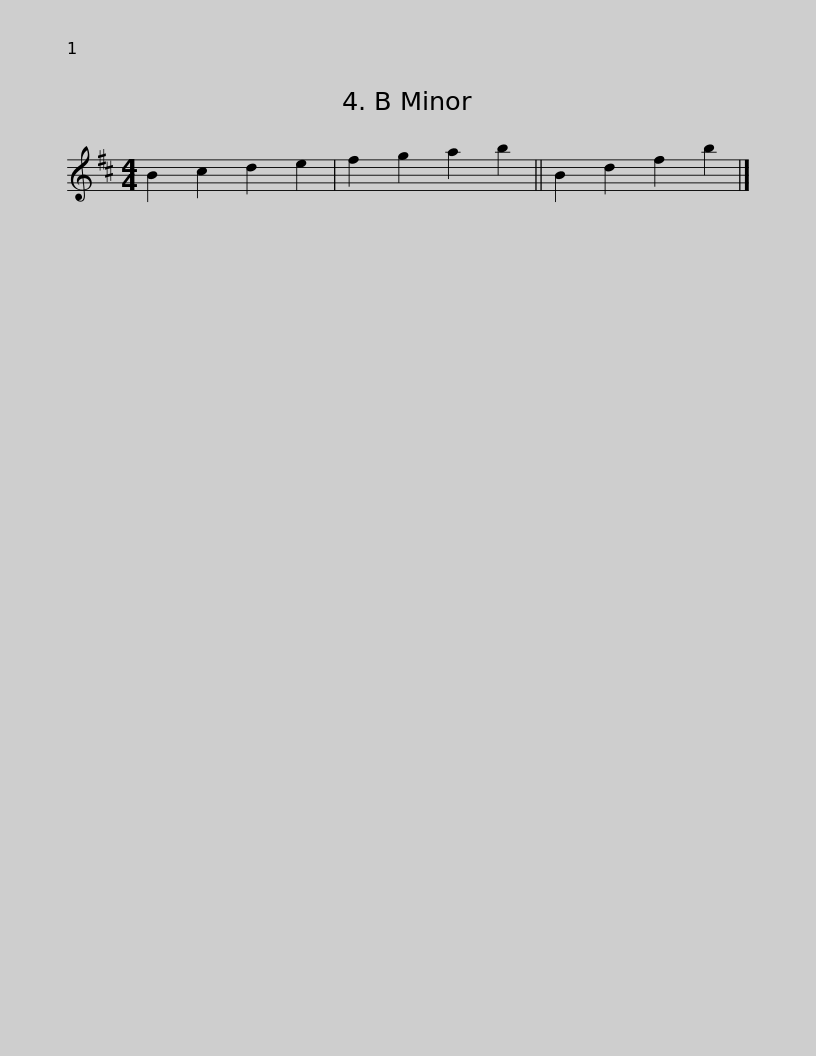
X:1
L:1/8
M:4/4
I:linebreak $
K:Bmin
V:1 treble
V:1
 B2 c2 d2 e2 | f2 g2 a2 b2 || B2 d2 f2 b2 |] %3
